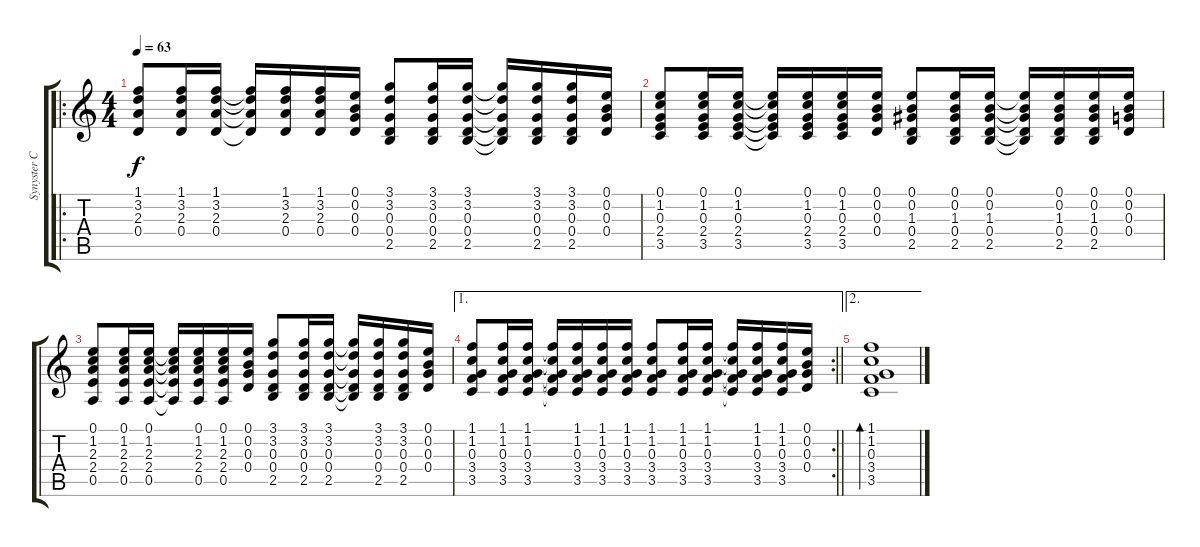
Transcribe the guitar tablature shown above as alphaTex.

\track ("Synyster Clean" "Synyster C") {instrument electricguitarclean}
\staff {score tabs}
\tuning (E4 B3 G3 D3 A2 D2) {hide}
\ro
\ts (4 4)
\tempo 63
\clef g2
\ks c
(1.1 3.2 2.3 0.4).8{dy f} (1.1 3.2 2.3 0.4).16 (1.1 3.2 2.3 0.4).16 (1.1{t} 3.2{t} 2.3{t} 0.4{t}).16 (1.1 3.2 2.3 0.4).16 (1.1 3.2 2.3 0.4).16 (0.1 0.2 0.3 0.4).16 (3.1 3.2 0.3 0.4 2.5).8 (3.1 3.2 0.3 0.4 2.5).16 (3.1 3.2 0.3 0.4 2.5).16 (3.1{t} 3.2{t} 0.3{t} 0.4{t} 2.5{t}).16 (3.1 3.2 0.3 0.4 2.5).16 (3.1 3.2 0.3 0.4 2.5).16 (0.1 0.2 0.3 0.4).16 |
(0.1 1.2 0.3 2.4 3.5).8 (0.1 1.2 0.3 2.4 3.5).16 (0.1 1.2 0.3 2.4 3.5).16 (0.1{t} 1.2{t} 0.3{t} 2.4{t} 3.5{t}).16 (0.1 1.2 0.3 2.4 3.5).16 (0.1 1.2 0.3 2.4 3.5).16 (0.1 0.2 0.3 0.4).16 (0.1 0.2 1.3 0.4 2.5).8 (0.1 0.2 1.3 0.4 2.5).16 (0.1 0.2 1.3 0.4 2.5).16 (0.1{t} 0.2{t} 1.3{t} 0.4{t} 2.5{t}).16 (0.1 0.2 1.3 0.4 2.5).16 (0.1 0.2 1.3 0.4 2.5).16 (0.1 0.2 0.3 0.4).16 |
(0.1 1.2 2.3 2.4 0.5).8 (0.1 1.2 2.3 2.4 0.5).16 (0.1 1.2 2.3 2.4 0.5).16 (0.1{t} 1.2{t} 2.3{t} 2.4{t} 0.5{t}).16 (0.1 1.2 2.3 2.4 0.5).16 (0.1 1.2 2.3 2.4 0.5).16 (0.1 0.2 0.3 0.4).16 (3.1 3.2 0.3 0.4 2.5).8 (3.1 3.2 0.3 0.4 2.5).16 (3.1 3.2 0.3 0.4 2.5).16 (3.1{t} 3.2{t} 0.3{t} 0.4{t} 2.5{t}).16 (3.1 3.2 0.3 0.4 2.5).16 (3.1 3.2 0.3 0.4 2.5).16 (0.1 0.2 0.3 0.4).16 |
\ae 1
\rc 2
\barLineRight lightlight
(1.1 1.2 0.3 3.4 3.5).8 (1.1 1.2 0.3 3.4 3.5).16 (1.1 1.2 0.3 3.4 3.5).16 (1.1{t} 1.2{t} 0.3{t} 3.4{t} 3.5{t}).16 (1.1 1.2 0.3 3.4 3.5).16 (1.1 1.2 0.3 3.4 3.5).16 (1.1 1.2 0.3 3.4 3.5).16 (1.1 1.2 0.3 3.4 3.5).8 (1.1 1.2 0.3 3.4 3.5).16 (1.1 1.2 0.3 3.4 3.5).16 (1.1{t} 1.2{t} 0.3{t} 3.4{t} 3.5{t}).16 (1.1 1.2 0.3 3.4 3.5).16 (1.1 1.2 0.3 3.4 3.5).16 (0.1 0.2 0.3 0.4).16 |
\ae 2
(1.1 1.2 0.3 3.4 3.5).1{bd 120}
